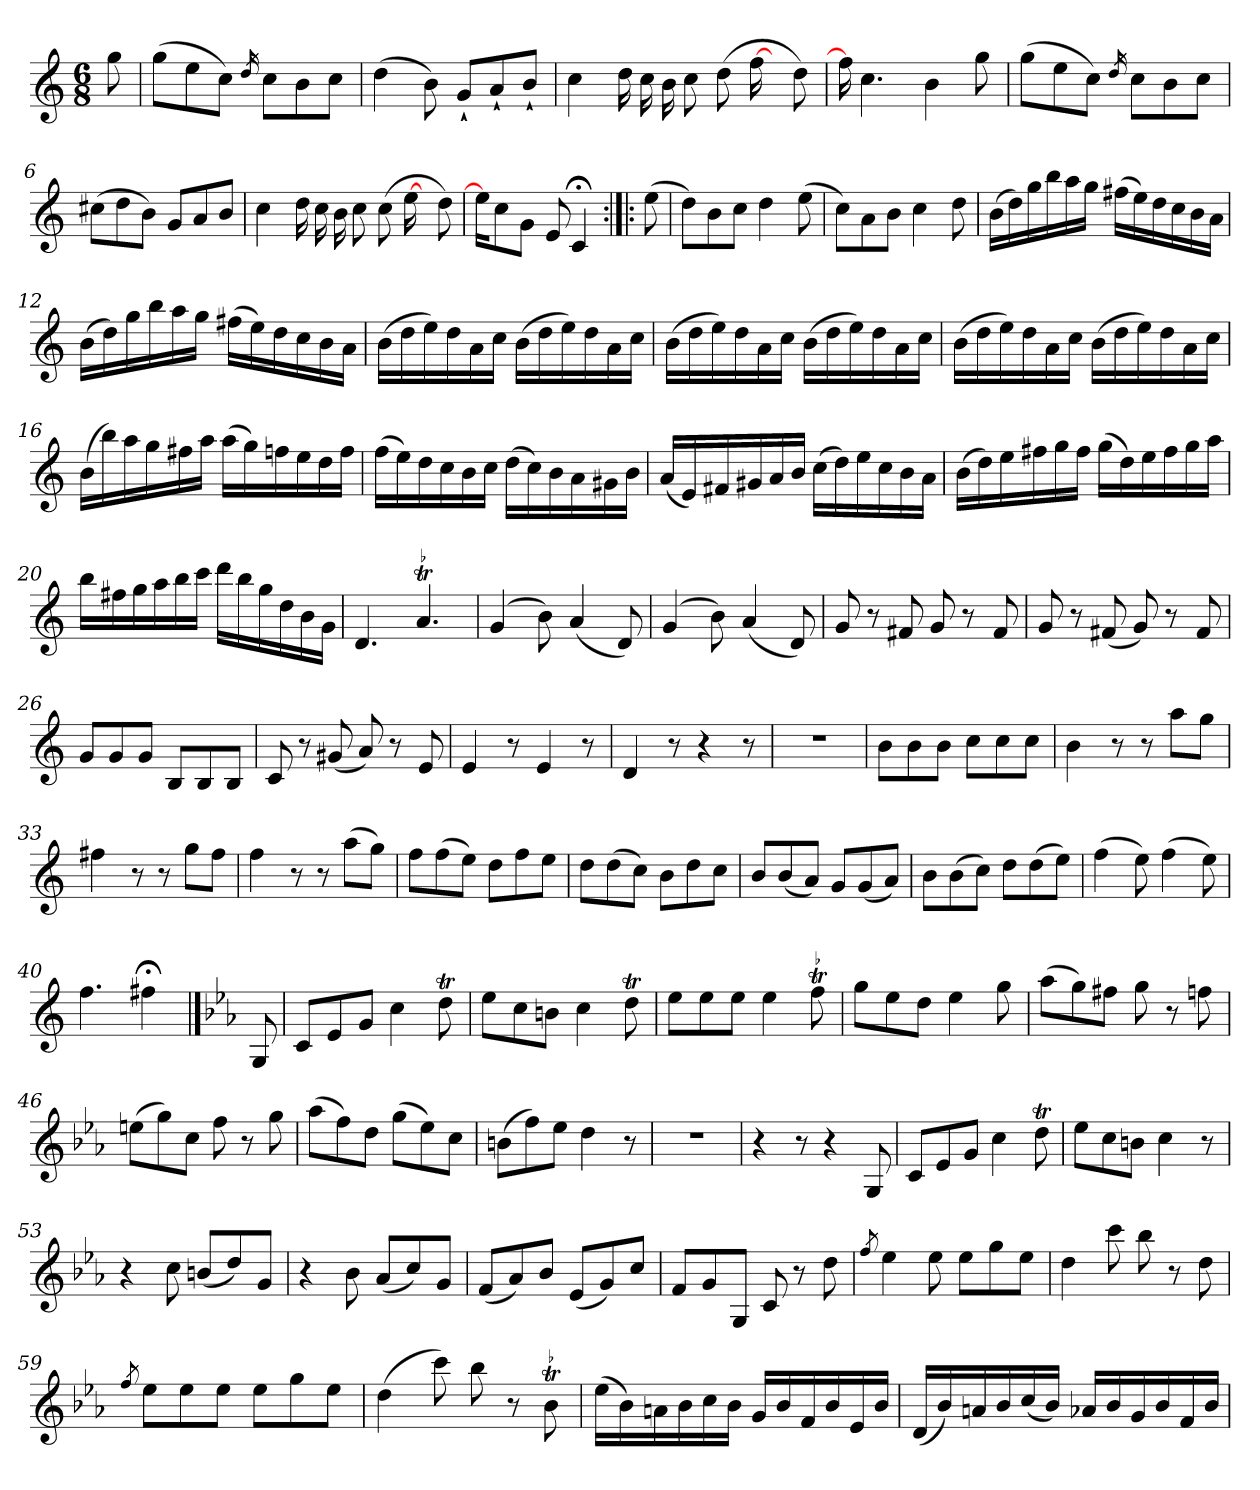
**kern
*part1
*staff1
*clefG2
*k[]
*C:
*M6/8
*MM120
=
8gg
=1
(8gg\L
8ee\
8cc\J)
16qdd
8cc\L
8b\
8cc\J
=2
(4dd
8b)
8g`/L
8a`/
8b`/J
=3
4cc
16dd
16cc
16b
8cc
(8dd
[16ff
16ryy
8dd)
=4
16ff]
4.cc
4b
8gg
=5
(8gg\L
8ee\
8cc\J)
16qdd
8cc\L
8b\
8cc\J
=6
(8cc#X\L
8dd\
8b\J)
8g/L
8a/
8b/J
=7
4cc
16dd
16cc
16b
8cc
(8cc
[16ee
16ryy
8dd)
=8
16ee\KL]
8cc\
8g\J
8e
4c;<
=:|!|:
(8ee
=9
8dd\L)
8b\
8cc\J
4dd
(8ee
=10
8cc\L)
8a\
8b\J
4cc
8dd
=11
(16b\LL
16dd\)
16gg\
16bb\
16aa\
16gg\JJ
(16ff#X\LL
16ee\)
16dd\
16cc\
16b\
16a\JJ
=12
(16b\LL
16dd\)
16gg\
16bb\
16aa\
16gg\JJ
(16ff#X\LL
16ee\)
16dd\
16cc\
16b\
16a\JJ
=13
(16b\LL
16dd\
16ee\)
16dd\
16a\
16cc\JJ
(16b\LL
16dd\
16ee\)
16dd\
16a\
16cc\JJ
=14
(16b\LL
16dd\
16ee\)
16dd\
16a\
16cc\JJ
(16b\LL
16dd\
16ee\)
16dd\
16a\
16cc\JJ
=15
(16b\LL
16dd\
16ee\)
16dd\
16a\
16cc\JJ
(16b\LL
16dd\
16ee\)
16dd\
16a\
16cc\JJ
=16
(16b\LL
16bb\)
16aa\
16gg\
16ff#X\
16aa\JJ
(16aa\LL
16gg\)
16ffn\
16ee\
16dd\
16ff\JJ
=17
(16ff\LL
16ee\)
16dd\
16cc\
16b\
16cc\JJ
(16dd\LL
16cc\)
16b\
16a\
16g#X\
16b\JJ
=18
(16a/LL
16e/)
16f#X/
16g#X/
16a/
16b/JJ
(16cc\LL
16dd\)
16ee\
16cc\
16b\
16a\JJ
=19
(16b\LL
16dd\)
16ee\
16ff#X\
16gg\
16ff#\JJ
(16gg\LL
16dd\)
16ee\
16ff#\
16gg\
16aa\JJ
=20
16bb\LL
16ff#X\
16gg\
16aa\
16bb\
16ccc\JJ
16ddd\LL
16bb\
16gg\
16dd\
16b\
16g\JJ
=21
4.d
!LO:TR:acc=-
4.at
=22
(4g
8b)
(4a
8d)
=23
(4g
8b)
(4a
8d)
=24
8g
8r
8f#X
8g
8r
8f#
=25
8g
8r
(8f#X
8g)
8r
8f#
=26
8g/L
8g/
8g/J
8B/L
8B/
8B/J
=27
8c
8r
(8g#X
8a)
8r
8e
=28
4e
8r
4e
8r
=29
4d
8r
4r
8r
=30
2.r
=31
8b\L
8b\
8b\J
8cc\L
8cc\
8cc\J
=32
4b
8r
8r
8aa\L
8gg\J
=33
4ff#X
8r
8r
8gg\L
8ff#\J
=34
4ff
8r
8r
(8aa\L
8gg\J)
=35
8ff\L
(8ff\
8ee\J)
8dd\L
8ff\
8ee\J
=36
8dd\L
(8dd\
8cc\J)
8b\L
8dd\
8cc\J
=37
8b/L
(8b/
8a/J)
8g/L
(8g/
8a/J)
=38
8b\L
(8b\
8cc\J)
8dd\L
(8dd\
8ee\J)
=39
(4ff
8ee)
(4ff
8ee)
=40
4.ff
4ff#X;<
==
*k[b-e-a-]
*c:
8G
=41
8c/L
8e-/
8g/J
4cc
8ddt
=42
8ee-\L
8cc\
8bn\J
4cc
8ddt
=43
8ee-\L
8ee-\
8ee-\J
4ee-
!LO:TR:acc=-
8fft
=44
8gg\L
8ee-\
8dd\J
4ee-
8gg
=45
(8aa-\L
8gg\)
8ff#X\J
8gg
8r
8ffn
=46
(8een\L
8gg\)
8cc\J
8ff
8r
8gg
=47
(8aa-\L
8ff\)
8dd\J
(8gg\L
8ee-\)
8cc\J
=48
(8bn\L
8ff\)
8ee-\J
4dd
8r
=49
2.r
=50
4r
8r
4r
8G
=51
8c/L
8e-/
8g/J
4cc
8ddt
=52
8ee-\L
8cc\
8bn\J
4cc
8r
=53
4r
8cc
(8bn/L
8dd/)
8g/J
=54
4r
8b-
(8a-/L
8cc/)
8g/J
=55
(8f/L
8a-/)
8b-/J
(8e-/L
8g/)
8cc/J
=56
8f/L
8g/
8G/J
8c
8r
8dd
=57
8qff
4ee-
8ee-
8ee-\L
8gg\
8ee-\J
=58
4dd
8ccc
8bb-
8r
8dd
=59
8qff
8ee-\L
8ee-\
8ee-\J
8ee-\L
8gg\
8ee-\J
=60
(4dd
8ccc)
8bb-
8r
!LO:TR:acc=-
8b-t
=61
(16ee-\LL
16b-\)
16an\
16b-\
16cc\
16b-\JJ
16g/LL
16b-/
16f/
16b-/
16e-/
16b-/JJ
=62
(16d/LL
16b-/)
16an/
16b-/
(16cc/
16b-/JJ)
16a-X/LL
16b-/
16g/
16b-/
16f/
16b-/JJ
=
*-
